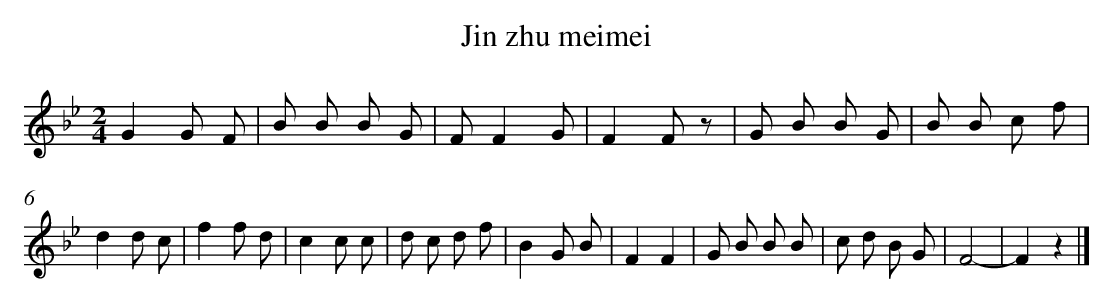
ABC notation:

X:1
T: Jin zhu meimei
L: 1/8
M: 2/4
K: Bb
G2G F [I:setbarnb 1]|
B B B G |
FF2G |
F2F z |
G B B G |
B B c f |
d2d c |
f2f d |
c2c c |
d c d f |
B2G B |
F2F2 |
G B B B |
c d B G |
F4- |
F2z2 |]
